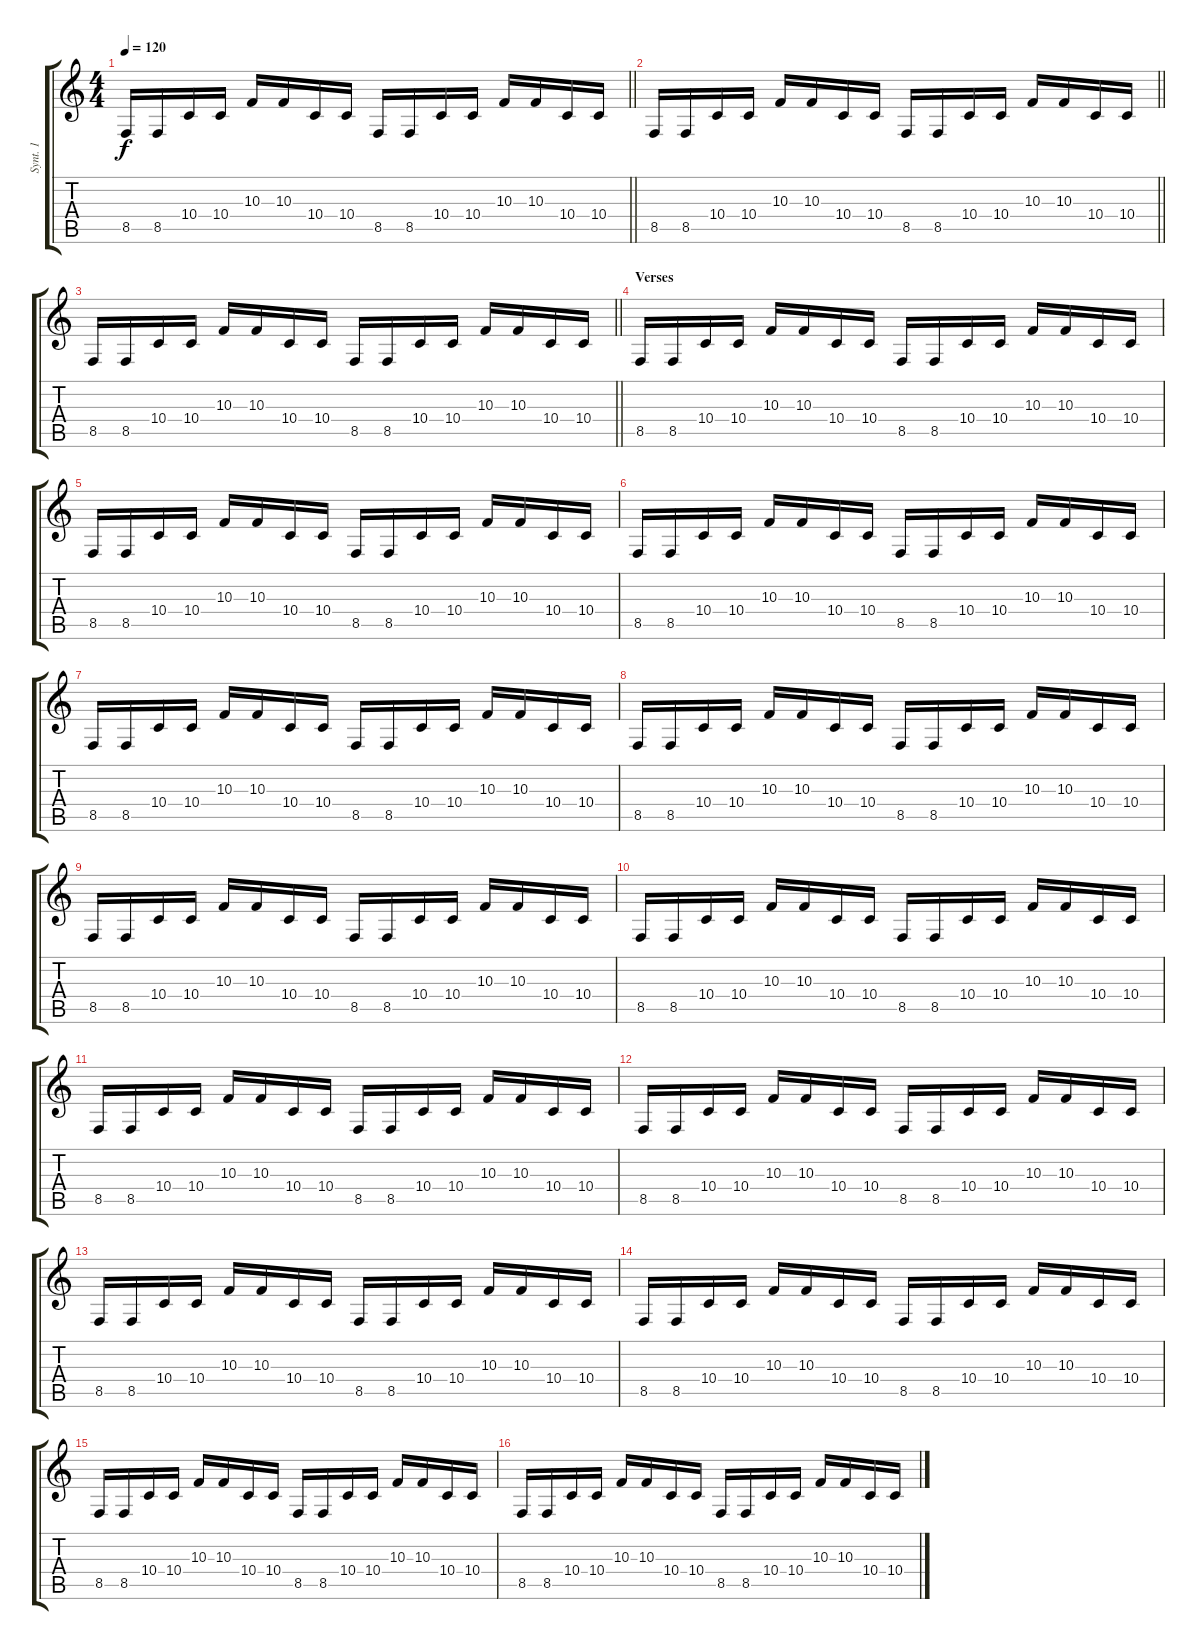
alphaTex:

\track ("Synt. 1" "Synt. 1") {instrument synthbrass2}
\staff {score tabs}
\tuning (E4 B3 G3 D3 A2 E2) {hide}
\ts (4 4)
\tempo 120
\clef g2
\barLineRight lightlight
\ks c
8.5.16{dy f} 8.5.16 10.4.16 10.4.16 10.3.16 10.3.16 10.4.16 10.4.16 8.5.16 8.5.16 10.4.16 10.4.16 10.3.16 10.3.16 10.4.16 10.4.16 |
\barLineRight lightlight
8.5.16 8.5.16 10.4.16 10.4.16 10.3.16 10.3.16 10.4.16 10.4.16 8.5.16 8.5.16 10.4.16 10.4.16 10.3.16 10.3.16 10.4.16 10.4.16 |
\barLineRight lightlight
8.5.16 8.5.16 10.4.16 10.4.16 10.3.16 10.3.16 10.4.16 10.4.16 8.5.16 8.5.16 10.4.16 10.4.16 10.3.16 10.3.16 10.4.16 10.4.16 |
\section ("" "Verses")
8.5.16 8.5.16 10.4.16 10.4.16 10.3.16 10.3.16 10.4.16 10.4.16 8.5.16 8.5.16 10.4.16 10.4.16 10.3.16 10.3.16 10.4.16 10.4.16 |
8.5.16 8.5.16 10.4.16 10.4.16 10.3.16 10.3.16 10.4.16 10.4.16 8.5.16 8.5.16 10.4.16 10.4.16 10.3.16 10.3.16 10.4.16 10.4.16 |
8.5.16 8.5.16 10.4.16 10.4.16 10.3.16 10.3.16 10.4.16 10.4.16 8.5.16 8.5.16 10.4.16 10.4.16 10.3.16 10.3.16 10.4.16 10.4.16 |
8.5.16 8.5.16 10.4.16 10.4.16 10.3.16 10.3.16 10.4.16 10.4.16 8.5.16 8.5.16 10.4.16 10.4.16 10.3.16 10.3.16 10.4.16 10.4.16 |
8.5.16 8.5.16 10.4.16 10.4.16 10.3.16 10.3.16 10.4.16 10.4.16 8.5.16 8.5.16 10.4.16 10.4.16 10.3.16 10.3.16 10.4.16 10.4.16 |
8.5.16 8.5.16 10.4.16 10.4.16 10.3.16 10.3.16 10.4.16 10.4.16 8.5.16 8.5.16 10.4.16 10.4.16 10.3.16 10.3.16 10.4.16 10.4.16 |
8.5.16 8.5.16 10.4.16 10.4.16 10.3.16 10.3.16 10.4.16 10.4.16 8.5.16 8.5.16 10.4.16 10.4.16 10.3.16 10.3.16 10.4.16 10.4.16 |
8.5.16 8.5.16 10.4.16 10.4.16 10.3.16 10.3.16 10.4.16 10.4.16 8.5.16 8.5.16 10.4.16 10.4.16 10.3.16 10.3.16 10.4.16 10.4.16 |
8.5.16 8.5.16 10.4.16 10.4.16 10.3.16 10.3.16 10.4.16 10.4.16 8.5.16 8.5.16 10.4.16 10.4.16 10.3.16 10.3.16 10.4.16 10.4.16 |
8.5.16 8.5.16 10.4.16 10.4.16 10.3.16 10.3.16 10.4.16 10.4.16 8.5.16 8.5.16 10.4.16 10.4.16 10.3.16 10.3.16 10.4.16 10.4.16 |
8.5.16 8.5.16 10.4.16 10.4.16 10.3.16 10.3.16 10.4.16 10.4.16 8.5.16 8.5.16 10.4.16 10.4.16 10.3.16 10.3.16 10.4.16 10.4.16 |
8.5.16 8.5.16 10.4.16 10.4.16 10.3.16 10.3.16 10.4.16 10.4.16 8.5.16 8.5.16 10.4.16 10.4.16 10.3.16 10.3.16 10.4.16 10.4.16 |
8.5.16 8.5.16 10.4.16 10.4.16 10.3.16 10.3.16 10.4.16 10.4.16 8.5.16 8.5.16 10.4.16 10.4.16 10.3.16 10.3.16 10.4.16 10.4.16
